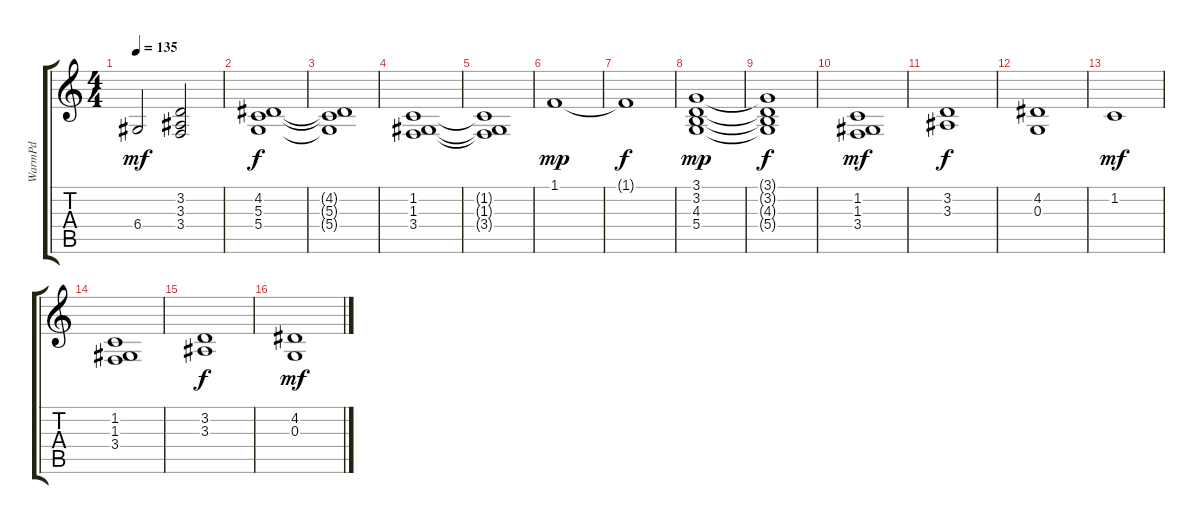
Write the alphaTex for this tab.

\track ("WarmPd" "WarmPd") {instrument pad2warm}
\staff {score tabs}
\tuning (E4 B3 G3 D3 A2 E2) {hide}
\ts (4 4)
\tempo 135
\clef g2
\ks c
6.4.2{dy mf} (3.2 3.3 3.4).2 |
(4.2 5.3 5.4).1{dy f} |
(4.2{t} 5.3{t} 5.4{t}).1 |
(1.2 1.3 3.4).1 |
(1.2{t} 1.3{t} 3.4{t}).1 |
1.1.1{dy mp} |
1.1{t}.1{dy f} |
(3.1 3.2 4.3 5.4).1{dy mp} |
(3.1{t} 3.2{t} 4.3{t} 5.4{t}).1{dy f} |
(1.2 1.3 3.4).1{dy mf} |
(3.2 3.3).1{dy f} |
(4.2 0.3).1 |
1.2.1{dy mf} |
(1.2 1.3 3.4).1 |
(3.2 3.3).1{dy f} |
(4.2 0.3).1{dy mf}
